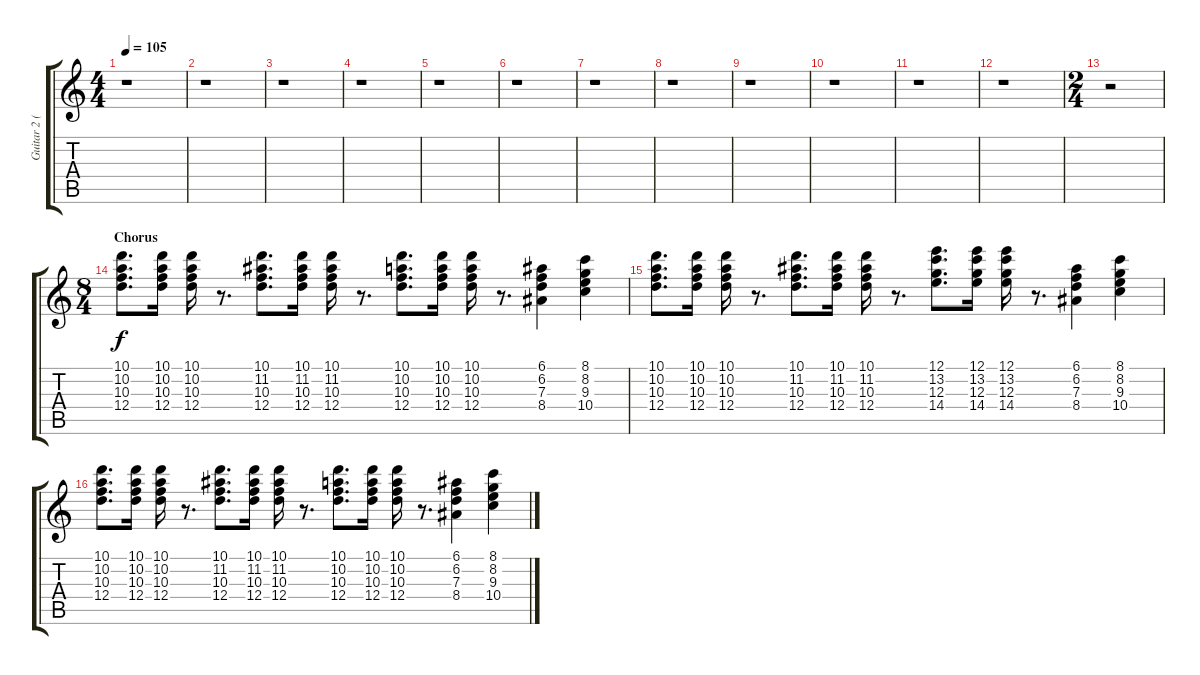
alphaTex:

\track ("Guitar 2 (Ritchie Blackmore)" "Guitar 2 (") {instrument electricguitarclean}
\staff {score tabs}
\tuning (E4 B3 G3 D3 A2 D2) {hide}
\ts (4 4)
\tempo 105
\clef g2
\ks c
r.1{dy f} |
r.1 |
r.1 |
r.1 |
r.1 |
r.1 |
r.1 |
r.1 |
r.1 |
r.1 |
r.1 |
r.1 |
\ts (2 4)
r.2 |
\ts (8 4)
\section ("" "Chorus")
(10.1 10.2 10.3 12.4).8{d} (10.1 10.2 10.3 12.4).16 (10.1 10.2 10.3 12.4).16 r.8{d} (10.1 11.2 10.3 12.4).8{d} (10.1 11.2 10.3 12.4).16 (10.1 11.2 10.3 12.4).16 r.8{d} (10.1 10.2 10.3 12.4).8{d} (10.1 10.2 10.3 12.4).16 (10.1 10.2 10.3 12.4).16 r.8{d} (6.1 6.2 7.3 8.4).4 (8.1 8.2 9.3 10.4).4 |
(10.1 10.2 10.3 12.4).8{d} (10.1 10.2 10.3 12.4).16 (10.1 10.2 10.3 12.4).16 r.8{d} (10.1 11.2 10.3 12.4).8{d} (10.1 11.2 10.3 12.4).16 (10.1 11.2 10.3 12.4).16 r.8{d} (12.1 13.2 12.3 14.4).8{d} (12.1 13.2 12.3 14.4).16 (12.1 13.2 12.3 14.4).16 r.8{d} (6.1 6.2 7.3 8.4).4 (8.1 8.2 9.3 10.4).4 |
(10.1 10.2 10.3 12.4).8{d} (10.1 10.2 10.3 12.4).16 (10.1 10.2 10.3 12.4).16 r.8{d} (10.1 11.2 10.3 12.4).8{d} (10.1 11.2 10.3 12.4).16 (10.1 11.2 10.3 12.4).16 r.8{d} (10.1 10.2 10.3 12.4).8{d} (10.1 10.2 10.3 12.4).16 (10.1 10.2 10.3 12.4).16 r.8{d} (6.1 6.2 7.3 8.4).4 (8.1 8.2 9.3 10.4).4
